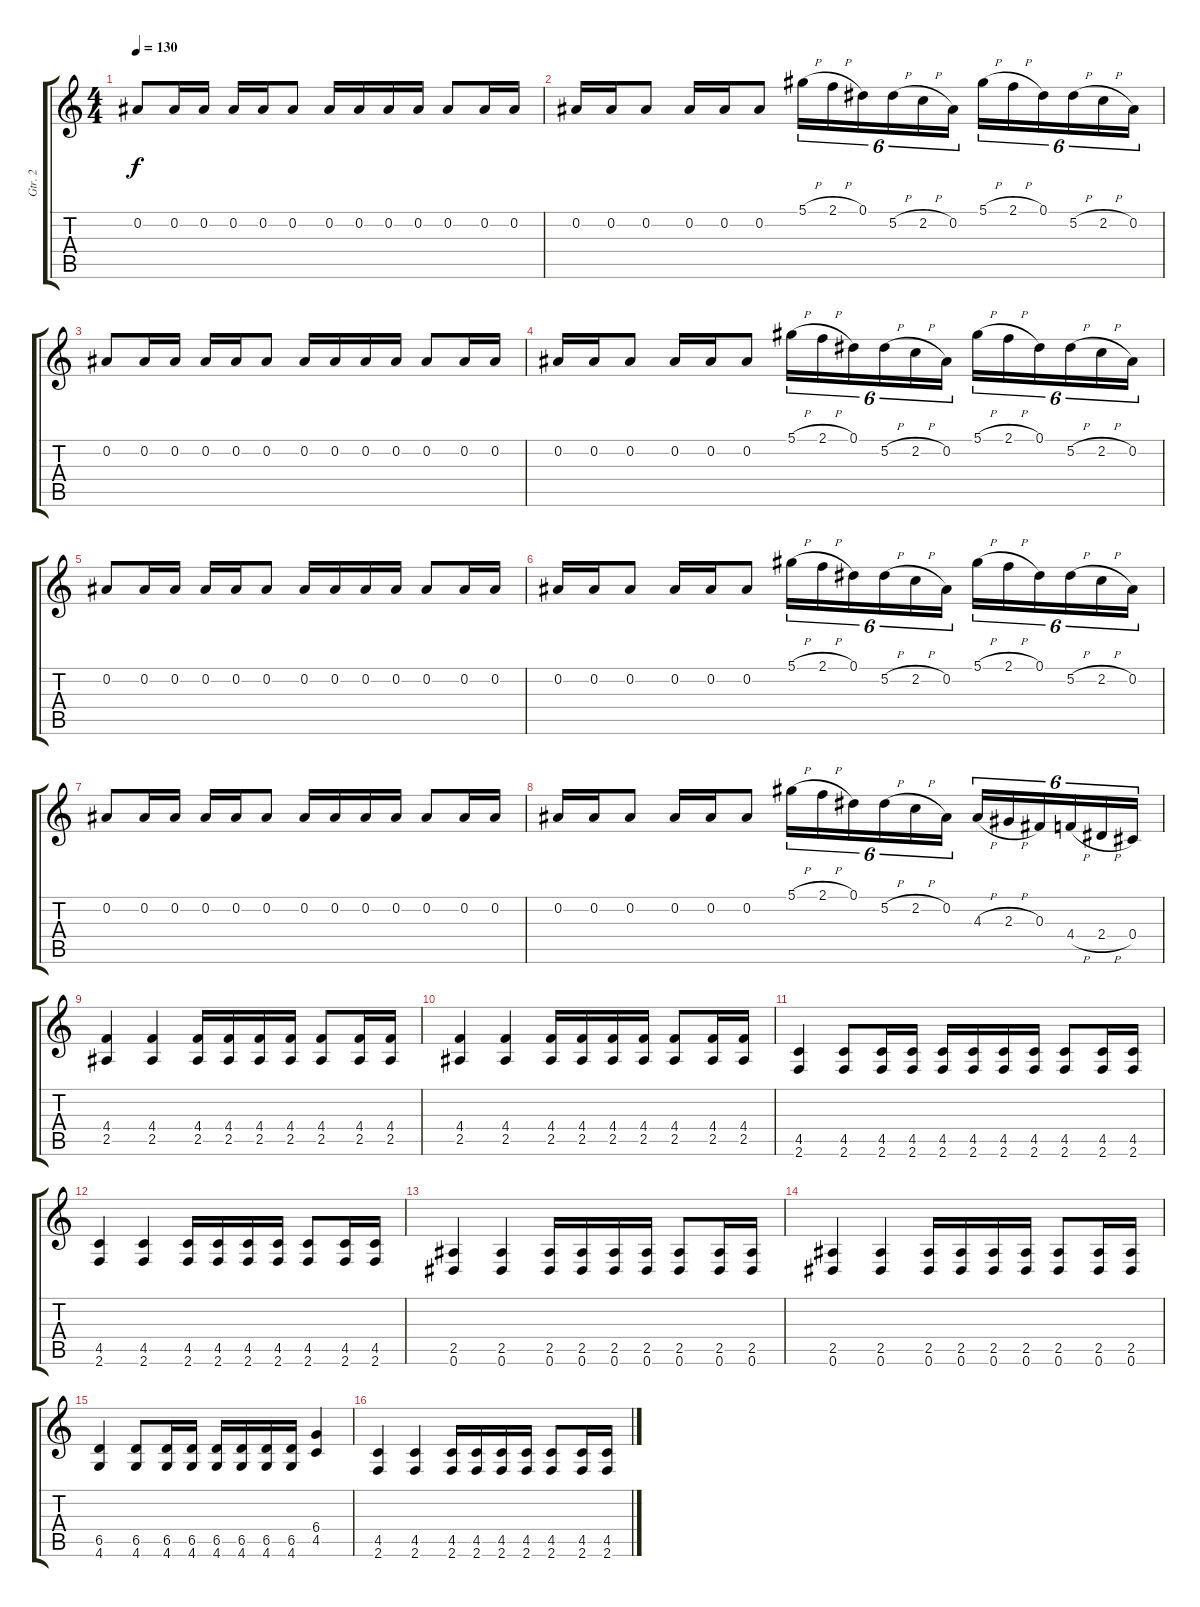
\track ("Gtr. 2" "Gtr. 2") {instrument distortionguitar}
\staff {score tabs}
\tuning (Eb4 Bb3 Gb3 Db3 Ab2 Eb2) {hide}
\ts (4 4)
\tempo 130
\clef g2
\ks c
0.2.8{dy f instrument distortionguitar} 0.2.16 0.2.16 0.2.16 0.2.16 0.2.8 0.2.16 0.2.16 0.2.16 0.2.16 0.2.8 0.2.16 0.2.16 |
0.2.16 0.2.16 0.2.8 0.2.16 0.2.16 0.2.8 5.1{h}.16{tu (6 4)} 2.1{h}.16{tu (6 4)} 0.1.16{tu (6 4)} 5.2{h}.16{tu (6 4)} 2.2{h}.16{tu (6 4)} 0.2.16{tu (6 4)} 5.1{h}.16{tu (6 4)} 2.1{h}.16{tu (6 4)} 0.1.16{tu (6 4)} 5.2{h}.16{tu (6 4)} 2.2{h}.16{tu (6 4)} 0.2.16{tu (6 4)} |
0.2.8 0.2.16 0.2.16 0.2.16 0.2.16 0.2.8 0.2.16 0.2.16 0.2.16 0.2.16 0.2.8 0.2.16 0.2.16 |
0.2.16 0.2.16 0.2.8 0.2.16 0.2.16 0.2.8 5.1{h}.16{tu (6 4)} 2.1{h}.16{tu (6 4)} 0.1.16{tu (6 4)} 5.2{h}.16{tu (6 4)} 2.2{h}.16{tu (6 4)} 0.2.16{tu (6 4)} 5.1{h}.16{tu (6 4)} 2.1{h}.16{tu (6 4)} 0.1.16{tu (6 4)} 5.2{h}.16{tu (6 4)} 2.2{h}.16{tu (6 4)} 0.2.16{tu (6 4)} |
0.2.8 0.2.16 0.2.16 0.2.16 0.2.16 0.2.8 0.2.16 0.2.16 0.2.16 0.2.16 0.2.8 0.2.16 0.2.16 |
0.2.16 0.2.16 0.2.8 0.2.16 0.2.16 0.2.8 5.1{h}.16{tu (6 4)} 2.1{h}.16{tu (6 4)} 0.1.16{tu (6 4)} 5.2{h}.16{tu (6 4)} 2.2{h}.16{tu (6 4)} 0.2.16{tu (6 4)} 5.1{h}.16{tu (6 4)} 2.1{h}.16{tu (6 4)} 0.1.16{tu (6 4)} 5.2{h}.16{tu (6 4)} 2.2{h}.16{tu (6 4)} 0.2.16{tu (6 4)} |
0.2.8 0.2.16 0.2.16 0.2.16 0.2.16 0.2.8 0.2.16 0.2.16 0.2.16 0.2.16 0.2.8 0.2.16 0.2.16 |
0.2.16 0.2.16 0.2.8 0.2.16 0.2.16 0.2.8 5.1{h}.16{tu (6 4)} 2.1{h}.16{tu (6 4)} 0.1.16{tu (6 4)} 5.2{h}.16{tu (6 4)} 2.2{h}.16{tu (6 4)} 0.2.16{tu (6 4)} 4.3{h}.16{tu (6 4)} 2.3{h}.16{tu (6 4)} 0.3.16{tu (6 4)} 4.4{h}.16{tu (6 4)} 2.4{h}.16{tu (6 4)} 0.4.16{tu (6 4)} |
(4.4 2.5).4 (4.4 2.5).4 (4.4 2.5).16 (4.4 2.5).16 (4.4 2.5).16 (4.4 2.5).16 (4.4 2.5).8 (4.4 2.5).16 (4.4 2.5).16 |
(4.4 2.5).4 (4.4 2.5).4 (4.4 2.5).16 (4.4 2.5).16 (4.4 2.5).16 (4.4 2.5).16 (4.4 2.5).8 (4.4 2.5).16 (4.4 2.5).16 |
(4.5 2.6).4 (4.5 2.6).8 (4.5 2.6).16 (4.5 2.6).16 (4.5 2.6).16 (4.5 2.6).16 (4.5 2.6).16 (4.5 2.6).16 (4.5 2.6).8 (4.5 2.6).16 (4.5 2.6).16 |
(4.5 2.6).4 (4.5 2.6).4 (4.5 2.6).16 (4.5 2.6).16 (4.5 2.6).16 (4.5 2.6).16 (4.5 2.6).8 (4.5 2.6).16 (4.5 2.6).16 |
(2.5 0.6).4 (2.5 0.6).4 (2.5 0.6).16 (2.5 0.6).16 (2.5 0.6).16 (2.5 0.6).16 (2.5 0.6).8 (2.5 0.6).16 (2.5 0.6).16 |
(2.5 0.6).4 (2.5 0.6).4 (2.5 0.6).16 (2.5 0.6).16 (2.5 0.6).16 (2.5 0.6).16 (2.5 0.6).8 (2.5 0.6).16 (2.5 0.6).16 |
(6.5 4.6).4 (6.5 4.6).8 (6.5 4.6).16 (6.5 4.6).16 (6.5 4.6).16 (6.5 4.6).16 (6.5 4.6).16 (6.5 4.6).16 (6.4 4.5).4 |
(4.5 2.6).4 (4.5 2.6).4 (4.5 2.6).16 (4.5 2.6).16 (4.5 2.6).16 (4.5 2.6).16 (4.5 2.6).8 (4.5 2.6).16 (4.5 2.6).16
